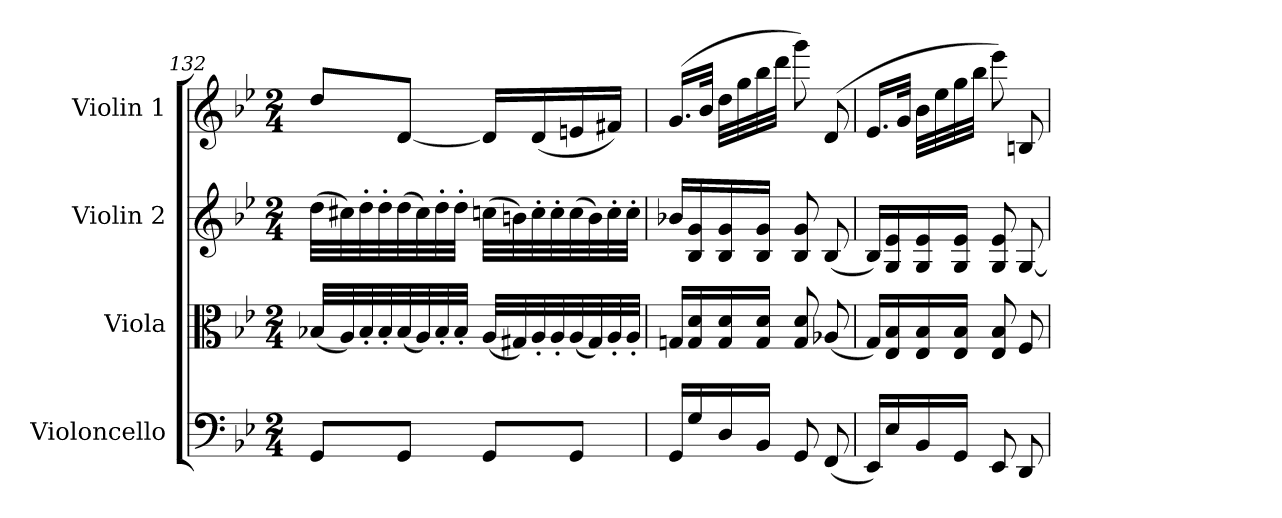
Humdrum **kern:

**kern	**kern	**kern	**kern
*part4	*part3	*part2	*part1
*staff4	*staff3	*staff2	*staff1
*I"Violoncello	*I"Viola	*I"Violin 2	*I"Violin 1
*I'Vc	*I'Vla	*I'Vln	*I'Vln
*clefF4	*clefC3	*clefG2	*clefG2
*k[b-e-]	*k[b-e-]	*k[b-e-]	*k[b-e-]
*M2/4	*M2/4	*M2/4	*M2/4
=132	=132	=132	=132
8GG/L	(32B-X/LLL	(32dd\LLL	8dd/L
.	32A/)	32cc#X\)	.
.	32B-'/	32dd'\	.
.	32B-'/	32dd'\	.
8GG/J	(32B-/	(32dd\	[8d/J
.	32A/)	32cc#\)	.
.	32B-'/	32dd'\	.
.	32B-'/JJJ	32dd'\JJJ	.
8GG/L	(32A/LLL	(32ccn\LLL	16d/LL]
.	32G#X/)	32bn\)	.
.	32A'/	32cc'\	(16d/
.	32A'/	32cc'\	.
8GG/J	(32A/	(32cc\	16en/
.	32G#/)	32b\)	.
.	32A'/	32cc'\	16f#X/JJ)
.	32A'/JJJ	32cc'\JJJ	.
=133	=133	=133	=133
16GG/LL	16Gn/LL	16b-X/LL	(16.g/LL
16G/	16G/ 16d/	16B-/ 16g/	.
.	.	.	32b-/JJk
16D/	16G/ 16d/	16B-/ 16g/	32dd\LLL
.	.	.	32gg\
16BB-/JJ	16G/ 16d/JJ	16B-/ 16g/JJ	32bb-\
.	.	.	32ddd\JJJ
8GG/	8G/ 8d/	8B-/ 8g/	8ggg\)
(8FF/	(8A-X/	(8B-/	(8d/
!!LO:PB:g=z
=134	=134	=134	=134
16EE-/LL)	16G/LL)	16B-/LL)	16.e-/LL
16E-/	16E-/ 16B-/	16G/ 16e-/	.
.	.	.	32g/JJk
16BB-/	16E-/ 16B-/	16G/ 16e-/	32b-\LLL
.	.	.	32ee-\
16GG/JJ	16E-/ 16B-/JJ	16G/ 16e-/JJ	32gg\
.	.	.	32bb-\JJJ
8EE-/	8E-/ 8B-/	8G/ 8e-/	8eee-\)
8DD/	8F/	[8G/	8Bn/
=	=	=	=
*-	*-	*-	*-
